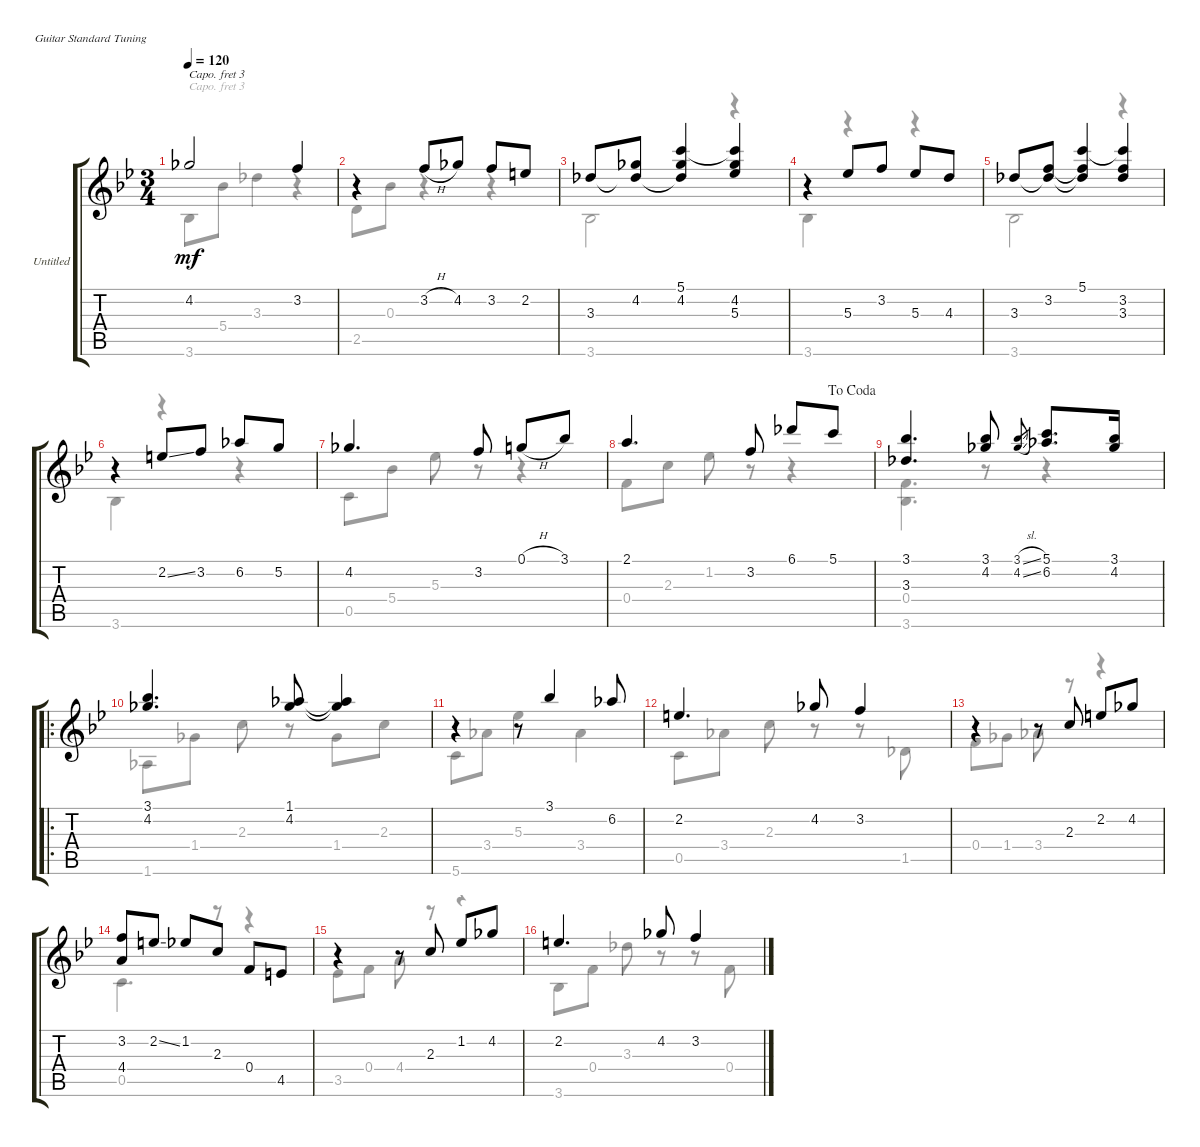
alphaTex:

\bracketExtendMode groupsimilarinstruments
\firstSystemTrackNameOrientation horizontal
\otherSystemsTrackNameOrientation horizontal
\track ("Untitled" "Untitled") {instrument acousticguitarnylon}
\staff {score tabs}
\capo 3
\tuning (E4 B3 G3 D3 A2 E2)
\voice
\ts (3 4)
\tempo 120
\clef g2
\ks bb
4.2.2{dy mf} 3.2.4 |
r.4 3.2{h}.8 4.2.8 3.2.8 2.2.8 |
3.3.8 (4.2 3.3{t}).8 (5.1 4.2 3.3{t}).4 (5.1{t} 4.2 5.3).4 |
r.4 5.3.8 3.2.8 5.3.8 4.3.8 |
3.3.8 (3.2 3.3{t}).8 (5.1 3.2{t} 3.3{t}).4 (5.1{t} 3.2 3.3).4 |
r.4 2.2{ss}.8 3.2.8 6.2.8 5.2.8 |
4.2.4{d} 3.2.8 0.1{h}.8 3.1.8 |
\jump dacoda
2.1.4{d} 3.2.8 6.1.8 5.1.8 |
(3.1 3.3).4{d} (3.1 4.2).8 (3.1{sl} 4.2{sl}).8{gr} (5.1 6.2).8{d} (3.1 4.2).16 |
\ro
\section ("" "")
(3.1 4.2).4{d} (1.1 4.2).8 (1.1{t} 4.2{t}).4 |
r.4 r.8 3.1.4 6.2.8 |
2.2.4{d} 4.2.8 3.2.4 |
r.4 r.8 2.3.8 2.2.8 4.2.8 |
(3.2 4.4).8 2.2{ss}.8 1.2.8 2.3.8 0.4.8 4.5.8 |
r.4 r.8 2.3.8 1.2.8 4.2.8 |
2.2.4{d} 4.2.8 3.2.4
\voice
\clef g2
\ottava regular
\simile none
\ks bb
3.6.8{dy mf} 5.4.8 3.3.4 r.4 |
2.5.8 0.3.8 r.4 r.4 |
3.6.2 r.4 |
3.6.4 r.4 r.4 |
3.6.2 r.4 |
3.6.4 r.4 r.4 |
0.5.8 5.4.8 5.3.8 r.8 r.4 |
0.4.8 2.3.8 1.2.8 r.8 r.4 |
(0.4 3.6).4{d} r.8 r.4 |
1.6.8 1.4.8 2.3.8 r.8 1.4.8 2.3.8 |
5.6.8 3.4.8 5.3.4 3.4.4 |
0.5.8 3.4.8 2.3.8 r.8 r.8 1.5.8 |
0.4.8 1.4.8 3.4.8 r.8 r.4 |
0.5.4{d} r.8 r.4 |
3.5.8 0.4.8 4.4.8 r.8 r.4 |
3.6.8 0.4.8 3.3.8 r.8 r.8 0.4.8
